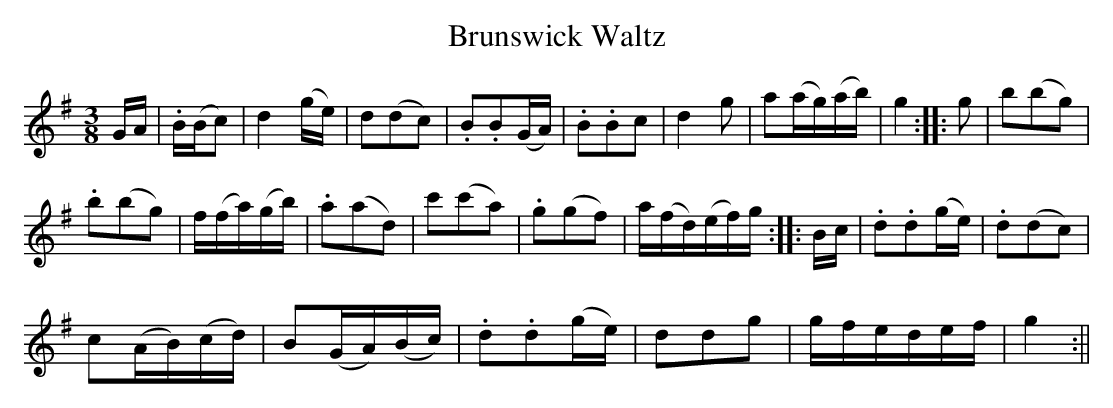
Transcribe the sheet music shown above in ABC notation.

X:1.1
T:Brunswick Waltz
M:3/8
L: 1/8
K: G
G/A/ | .B/(B/c) | d2 (g/e/) | d(dc) | .B.B(G/A/)| .B.Bc | d2g | a(a/g/)(a/b/) | g2:|:g | b(bg) |
.b(bg) | f/(f/a/)(g/b/) | .a(ad) | c'(c'a) | .g(gf) | a/(f/d/)(e/f/)g/ :|:B/c/ | .d.d(g/e/) | .d(dc) |
c(A/B/)(c/d/) | B(G/A/)(B/c/) | .d.d(g/e/) | ddg | g/f/e/d/e/f/ | g2:||
